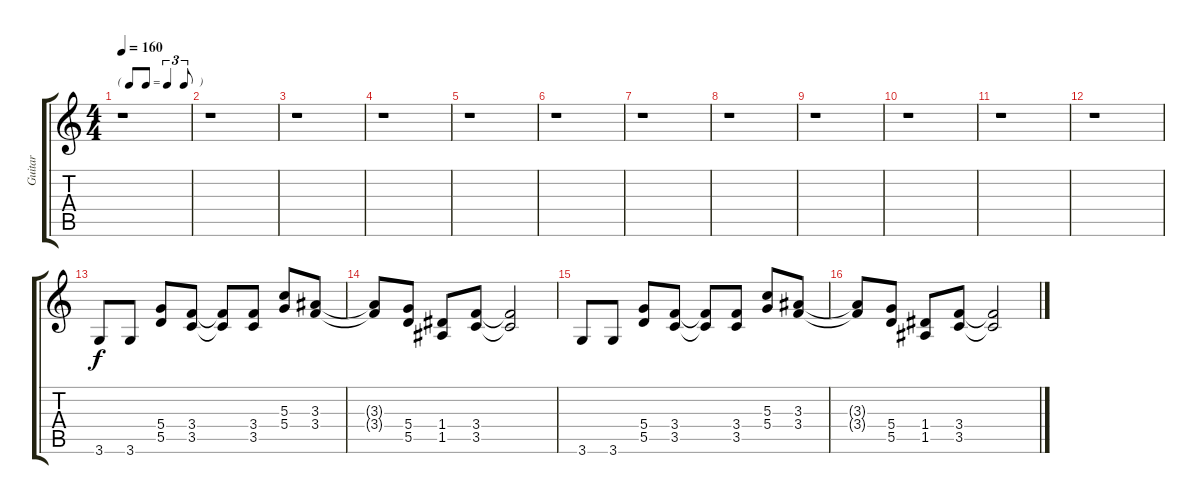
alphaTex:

\track ("Guitar" "Guitar") {instrument overdrivenguitar}
\staff {score tabs}
\tuning (E4 B3 G3 D3 A2 E2) {hide}
\ts (4 4)
\tf triplet8th
\tempo 160
\clef g2
\ks c
r.1{dy f} |
r.1 |
r.1 |
r.1 |
r.1 |
r.1 |
r.1 |
r.1 |
r.1 |
r.1 |
r.1 |
r.1 |
3.6.8 3.6.8 (5.4 5.5).8 (3.4 3.5).8 (3.4{t} 3.5{t}).8 (3.4 3.5).8 (5.3 5.4).8 (3.3 3.4).8 |
(3.3{t} 3.4{t}).8 (5.4 5.5).8 (1.4 1.5).8 (3.4 3.5).8 (3.4{t} 3.5{t}).2 |
3.6.8 3.6.8 (5.4 5.5).8 (3.4 3.5).8 (3.4{t} 3.5{t}).8 (3.4 3.5).8 (5.3 5.4).8 (3.3 3.4).8 |
(3.3{t} 3.4{t}).8 (5.4 5.5).8 (1.4 1.5).8 (3.4 3.5).8 (3.4{t} 3.5{t}).2
